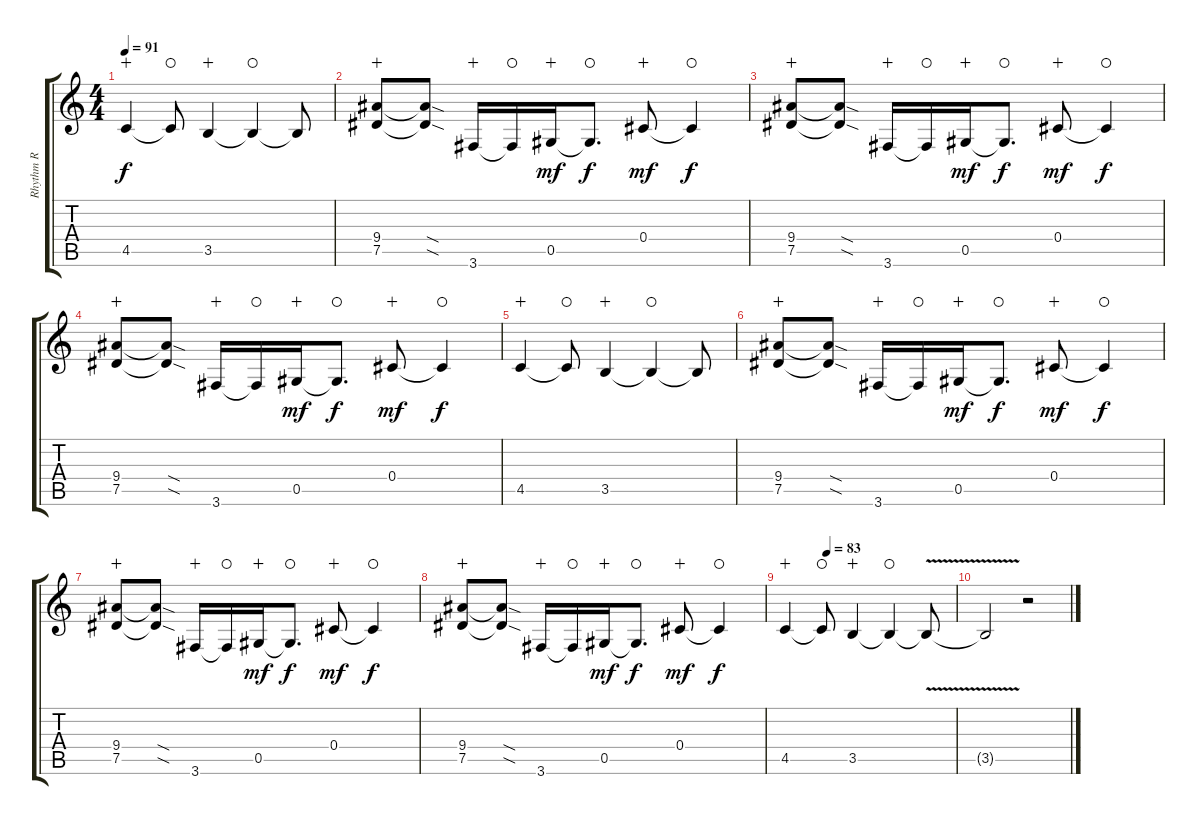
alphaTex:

\track ("Rhythm R" "Rhythm R") {instrument acousticguitarsteel}
\staff {score tabs}
\tuning (Eb4 Bb3 Gb3 Db3 Ab2 Eb2) {hide}
\ts (4 4)
\tempo 91
\clef g2
\ks c
4.5.4{dy f wahc} 4.5{t}.8{waho} 3.5.4{wahc} 3.5{t}.4{waho} 3.5{t}.8 |
(9.4 7.5).8{volume 16 instrument distortionguitar wahc} (9.4{sod t} 7.5{sod t}).8 3.6.16{wahc} 3.6{t}.16{waho} 0.5.16{dy mf wahc} 0.5{t}.8{d dy f waho} 0.4.8{dy mf wahc} 0.4{t}.4{dy f waho} |
(9.4 7.5).8{wahc} (9.4{sod t} 7.5{sod t}).8 3.6.16{wahc} 3.6{t}.16{waho} 0.5.16{dy mf wahc} 0.5{t}.8{d dy f waho} 0.4.8{dy mf wahc} 0.4{t}.4{dy f waho} |
(9.4 7.5).8{wahc} (9.4{sod t} 7.5{sod t}).8 3.6.16{wahc} 3.6{t}.16{waho} 0.5.16{dy mf wahc} 0.5{t}.8{d dy f waho} 0.4.8{dy mf wahc} 0.4{t}.4{dy f waho} |
4.5.4{wahc} 4.5{t}.8{waho} 3.5.4{wahc} 3.5{t}.4{waho} 3.5{t}.8 |
(9.4 7.5).8{wahc} (9.4{sod t} 7.5{sod t}).8 3.6.16{wahc} 3.6{t}.16{waho} 0.5.16{dy mf wahc} 0.5{t}.8{d dy f waho} 0.4.8{dy mf wahc} 0.4{t}.4{dy f waho} |
(9.4 7.5).8{wahc} (9.4{sod t} 7.5{sod t}).8 3.6.16{wahc} 3.6{t}.16{waho} 0.5.16{dy mf wahc} 0.5{t}.8{d dy f waho} 0.4.8{dy mf wahc} 0.4{t}.4{dy f waho} |
(9.4 7.5).8{wahc} (9.4{sod t} 7.5{sod t}).8 3.6.16{wahc} 3.6{t}.16{waho} 0.5.16{dy mf wahc} 0.5{t}.8{d dy f waho} 0.4.8{dy mf wahc} 0.4{t}.4{dy f waho} |
\tempo (83 0.25)
4.5.4{wahc} 4.5{t}.8{waho} 3.5.4{wahc} 3.5{t}.4{waho} 3.5{v t}.8 |
3.5{t}.2 r.2
